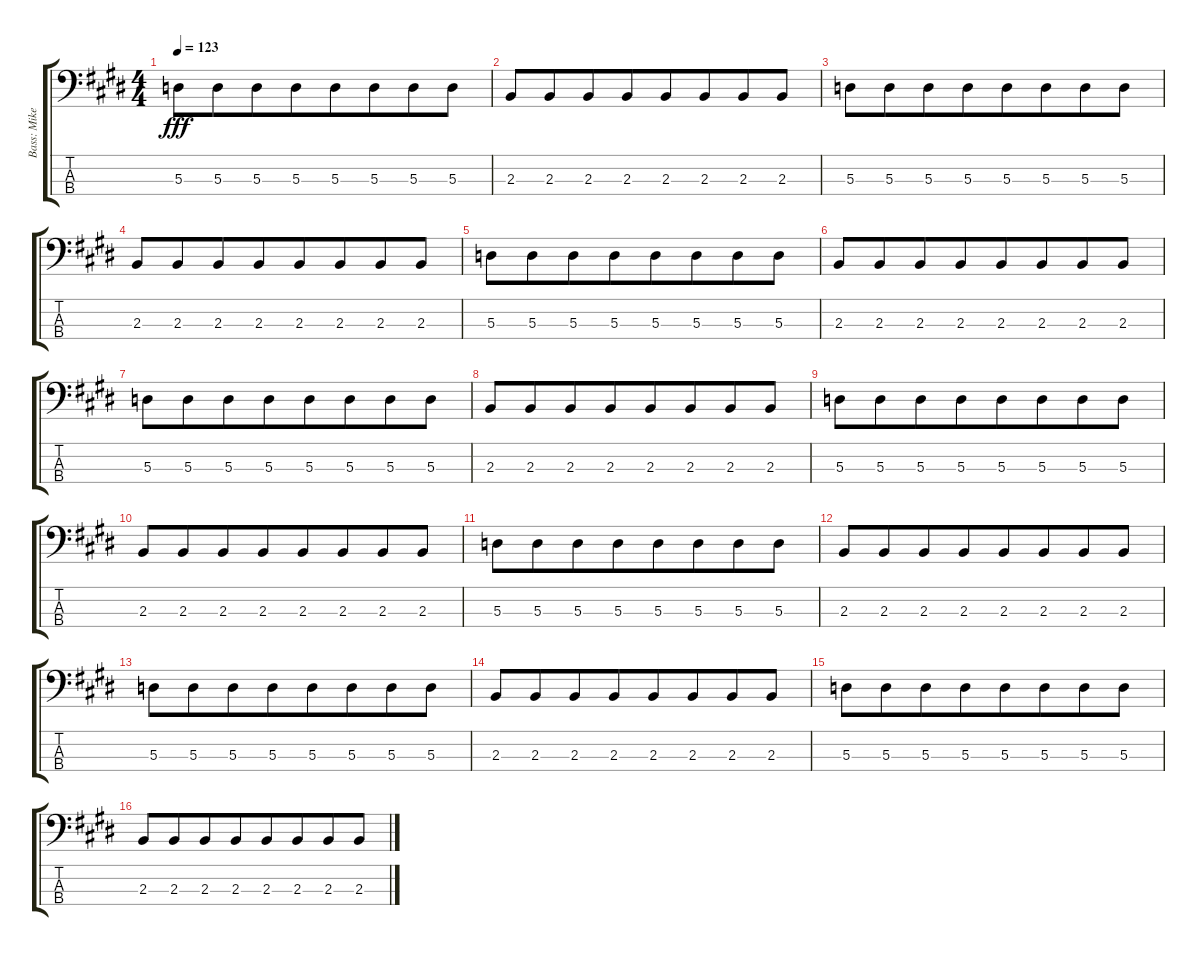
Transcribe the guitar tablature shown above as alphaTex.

\track ("Bass: Mike" "Bass: Mike") {instrument electricbassfinger}
\staff {score tabs}
\tuning (G2 D2 A1 E1) {hide}
\ts (4 4)
\tempo 123
\clef f4
\ks e
5.3.8{dy fff} 5.3.8{beam merge} 5.3.8 5.3.8{beam merge} 5.3.8 5.3.8{beam merge} 5.3.8 5.3.8 |
2.3.8 2.3.8{beam merge} 2.3.8 2.3.8{beam merge} 2.3.8 2.3.8{beam merge} 2.3.8 2.3.8 |
5.3.8 5.3.8{beam merge} 5.3.8 5.3.8{beam merge} 5.3.8 5.3.8{beam merge} 5.3.8 5.3.8 |
2.3.8 2.3.8{beam merge} 2.3.8 2.3.8{beam merge} 2.3.8 2.3.8{beam merge} 2.3.8 2.3.8 |
5.3.8 5.3.8{beam merge} 5.3.8 5.3.8{beam merge} 5.3.8 5.3.8{beam merge} 5.3.8 5.3.8 |
2.3.8 2.3.8{beam merge} 2.3.8 2.3.8{beam merge} 2.3.8 2.3.8{beam merge} 2.3.8 2.3.8 |
5.3.8 5.3.8{beam merge} 5.3.8 5.3.8{beam merge} 5.3.8 5.3.8{beam merge} 5.3.8 5.3.8 |
2.3.8 2.3.8{beam merge} 2.3.8 2.3.8{beam merge} 2.3.8 2.3.8{beam merge} 2.3.8 2.3.8 |
5.3.8 5.3.8{beam merge} 5.3.8 5.3.8{beam merge} 5.3.8 5.3.8{beam merge} 5.3.8 5.3.8 |
2.3.8 2.3.8{beam merge} 2.3.8 2.3.8{beam merge} 2.3.8 2.3.8{beam merge} 2.3.8 2.3.8 |
5.3.8 5.3.8{beam merge} 5.3.8 5.3.8{beam merge} 5.3.8 5.3.8{beam merge} 5.3.8 5.3.8 |
2.3.8 2.3.8{beam merge} 2.3.8 2.3.8{beam merge} 2.3.8 2.3.8{beam merge} 2.3.8 2.3.8 |
5.3.8 5.3.8{beam merge} 5.3.8 5.3.8{beam merge} 5.3.8 5.3.8{beam merge} 5.3.8 5.3.8 |
2.3.8 2.3.8{beam merge} 2.3.8 2.3.8{beam merge} 2.3.8 2.3.8{beam merge} 2.3.8 2.3.8 |
5.3.8 5.3.8{beam merge} 5.3.8 5.3.8{beam merge} 5.3.8 5.3.8{beam merge} 5.3.8 5.3.8 |
2.3.8 2.3.8{beam merge} 2.3.8 2.3.8{beam merge} 2.3.8 2.3.8{beam merge} 2.3.8 2.3.8
